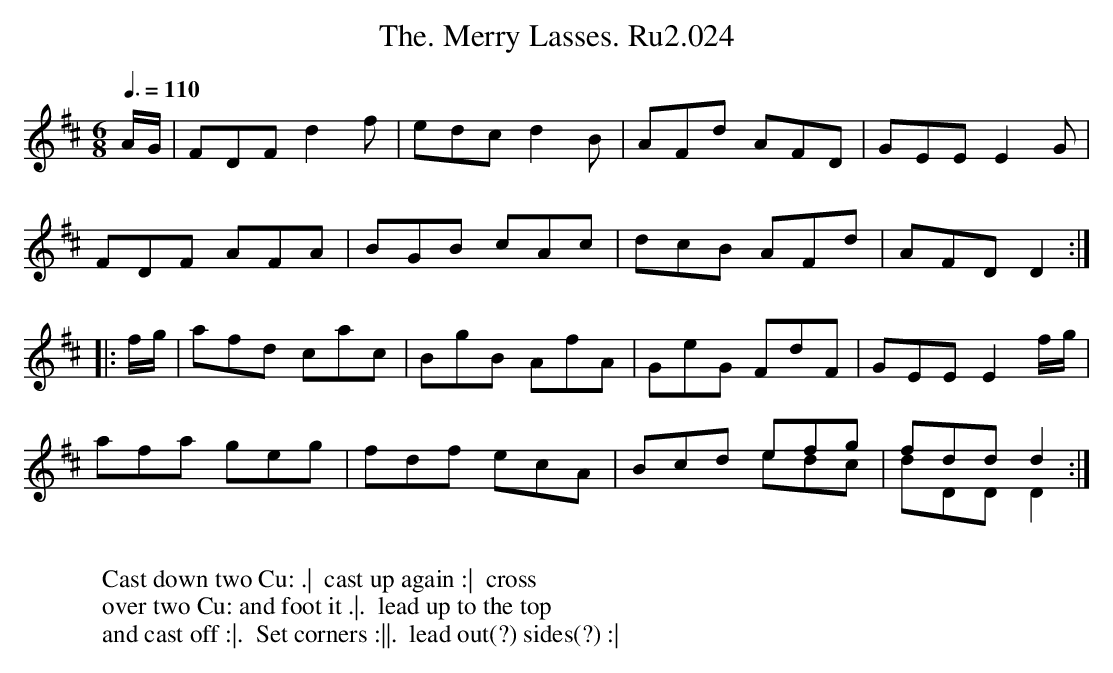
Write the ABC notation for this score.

X:1
T:Merry Lasses. Ru2.024, The.
L:1/8
M:6/8
Q:3/8=110
K:D
A/G/|FDF d2f|edc d2B|AFd AFD|GEE E2G|
FDF AFA|BGB cAc|dcB AFd|AFD D2 :|
|:f/g/|afd cac|BgB AfA|GeG FdF|GEE E2 f/g/|
afa geg|fdf ecA|Bcd efg &x3edc|fdd d2 &dDD D2 :|
W:
W: Cast down two Cu: .|  cast up again :|  cross
W: over two Cu: and foot it .|.  lead up to the top
W: and cast off :|.  Set corners :||.  lead out(?) sides(?) :|
